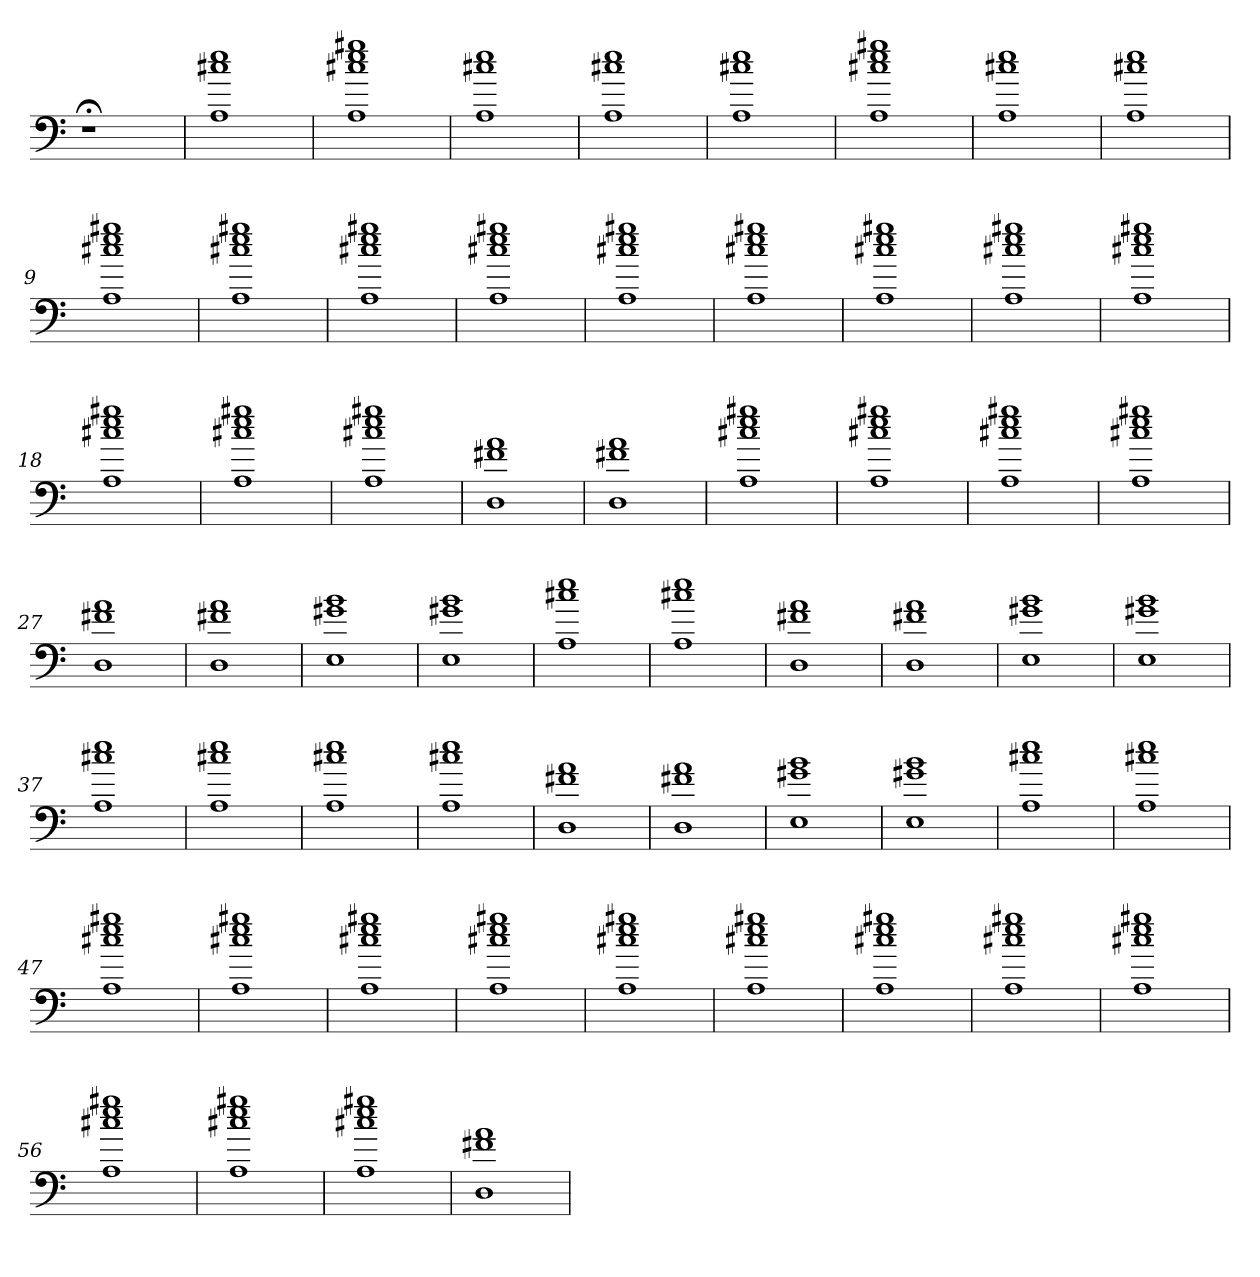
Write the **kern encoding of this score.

**kern
*part1
*staff1
=
1r;<
=1
1A 1cc#X 1ee
=2
1A 1cc#X 1ee 1gg#X
=3
1A 1cc#X 1ee
=4
1A 1cc#X 1ee
=5
1A 1cc#X 1ee
=6
1A 1cc#X 1ee 1gg#X
=7
1A 1cc#X 1ee
=8
1A 1cc#X 1ee
=9
1A 1cc#X 1ee 1gg#X
=10
1A 1cc#X 1ee 1gg#X
=11
1A 1cc#X 1ee 1gg#X
=12
1A 1cc#X 1ee 1gg#X
=13
1A 1cc#X 1ee 1gg#X
=14
1A 1cc#X 1ee 1gg#X
=15
1A 1cc#X 1ee 1gg#X
=16
1A 1cc#X 1ee 1gg#X
=17
1A 1cc#X 1ee 1gg#X
=18
1A 1cc#X 1ee 1gg#X
=19
1A 1cc#X 1ee 1gg#X
=20
1A 1cc#X 1ee 1gg#X
=21
1D 1f#X 1a
=22
1D 1f#X 1a
=23
1A 1cc#X 1ee 1gg#X
=24
1A 1cc#X 1ee 1gg#X
=25
1A 1cc#X 1ee 1gg#X
=26
1A 1cc#X 1ee 1gg#X
=27
1D 1f#X 1a
=28
1D 1f#X 1a
=29
1E 1g#X 1b
=30
1E 1g#X 1b
=31
1A 1cc#X 1ee
=32
1A 1cc#X 1ee
=33
1D 1f#X 1a
=34
1D 1f#X 1a
=35
1E 1g#X 1b
=36
1E 1g#X 1b
=37
1A 1cc#X 1ee
=38
1A 1cc#X 1ee
=39
1A 1cc#X 1ee
=40
1A 1cc#X 1ee
=41
1D 1f#X 1a
=42
1D 1f#X 1a
=43
1E 1g#X 1b
=44
1E 1g#X 1b
=45
1A 1cc#X 1ee
=46
1A 1cc#X 1ee
=47
1A 1cc#X 1ee 1gg#X
=48
1A 1cc#X 1ee 1gg#X
=49
1A 1cc#X 1ee 1gg#X
=50
1A 1cc#X 1ee 1gg#X
=51
1A 1cc#X 1ee 1gg#X
=52
1A 1cc#X 1ee 1gg#X
=53
1A 1cc#X 1ee 1gg#X
=54
1A 1cc#X 1ee 1gg#X
=55
1A 1cc#X 1ee 1gg#X
=56
1A 1cc#X 1ee 1gg#X
=57
1A 1cc#X 1ee 1gg#X
=58
1A 1cc#X 1ee 1gg#X
=59
1D 1f#X 1a
=
*-
